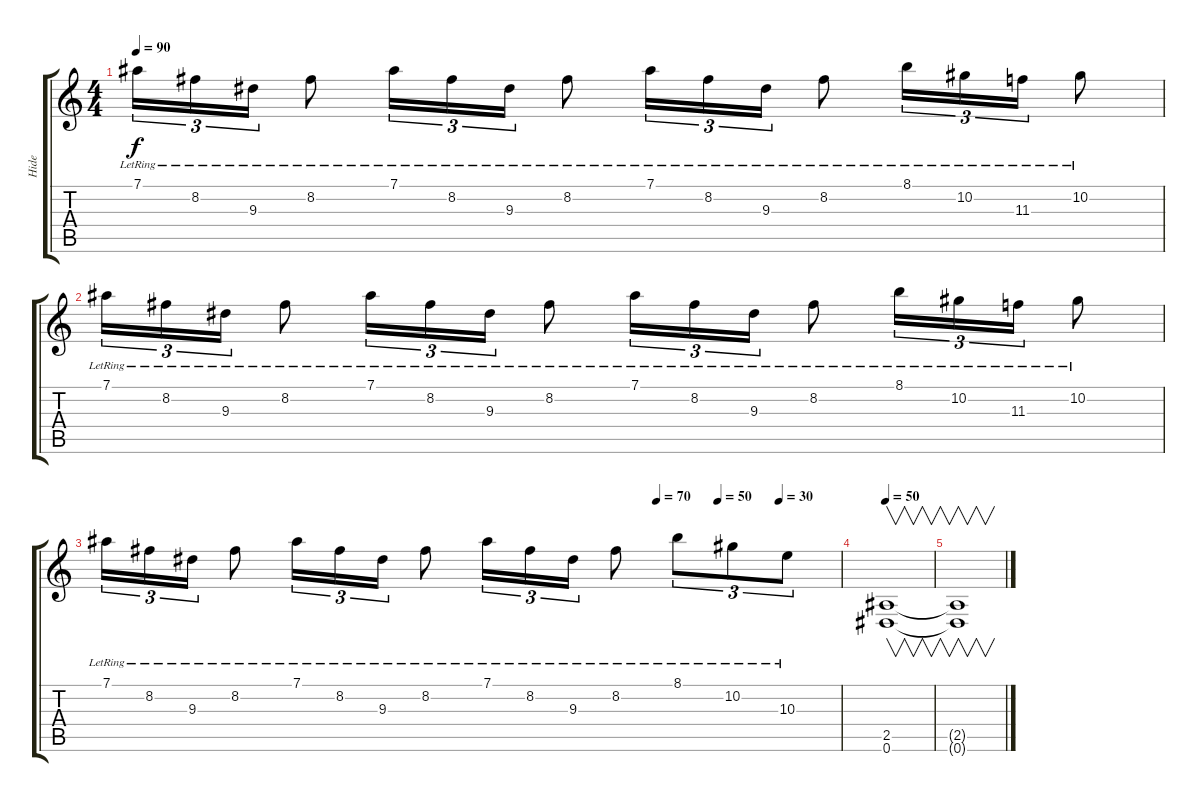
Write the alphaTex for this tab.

\track ("Hide" "Hide") {instrument overdrivenguitar}
\staff {score tabs}
\tuning (Eb4 Bb3 Gb3 Db3 Ab2 Eb2) {hide}
\ts (4 4)
\tempo 90
\clef g2
\ks c
7.1{lr}.16{tu (3 2) dy f} 8.2{lr}.16{tu (3 2)} 9.3{lr}.16{tu (3 2)} 8.2{lr}.8 7.1{lr}.16{tu (3 2)} 8.2{lr}.16{tu (3 2)} 9.3{lr}.16{tu (3 2)} 8.2{lr}.8 7.1{lr}.16{tu (3 2)} 8.2{lr}.16{tu (3 2)} 9.3{lr}.16{tu (3 2)} 8.2{lr}.8 8.1{lr}.16{tu (3 2)} 10.2{lr}.16{tu (3 2)} 11.3{lr}.16{tu (3 2)} 10.2{lr}.8 |
7.1{lr}.16{tu (3 2)} 8.2{lr}.16{tu (3 2)} 9.3{lr}.16{tu (3 2)} 8.2{lr}.8 7.1{lr}.16{tu (3 2)} 8.2{lr}.16{tu (3 2)} 9.3{lr}.16{tu (3 2)} 8.2{lr}.8 7.1{lr}.16{tu (3 2)} 8.2{lr}.16{tu (3 2)} 9.3{lr}.16{tu (3 2)} 8.2{lr}.8 8.1{lr}.16{tu (3 2)} 10.2{lr}.16{tu (3 2)} 11.3{lr}.16{tu (3 2)} 10.2{lr}.8 |
\tempo (70 0.75)
\tempo (50 0.8333333333333334)
\tempo (30 0.9166666666666666)
7.1{lr}.16{tu (3 2)} 8.2{lr}.16{tu (3 2)} 9.3{lr}.16{tu (3 2)} 8.2{lr}.8 7.1{lr}.16{tu (3 2)} 8.2{lr}.16{tu (3 2)} 9.3{lr}.16{tu (3 2)} 8.2{lr}.8 7.1{lr}.16{tu (3 2)} 8.2{lr}.16{tu (3 2)} 9.3{lr}.16{tu (3 2)} 8.2{lr}.8 8.1{lr}.8{tu (3 2)} 10.2{lr}.8{tu (3 2)} 10.3{lr}.8{tu (3 2)} |
\tempo 50
(2.5 0.6).1{v} |
(2.5{t} 0.6{t}).1{v}
